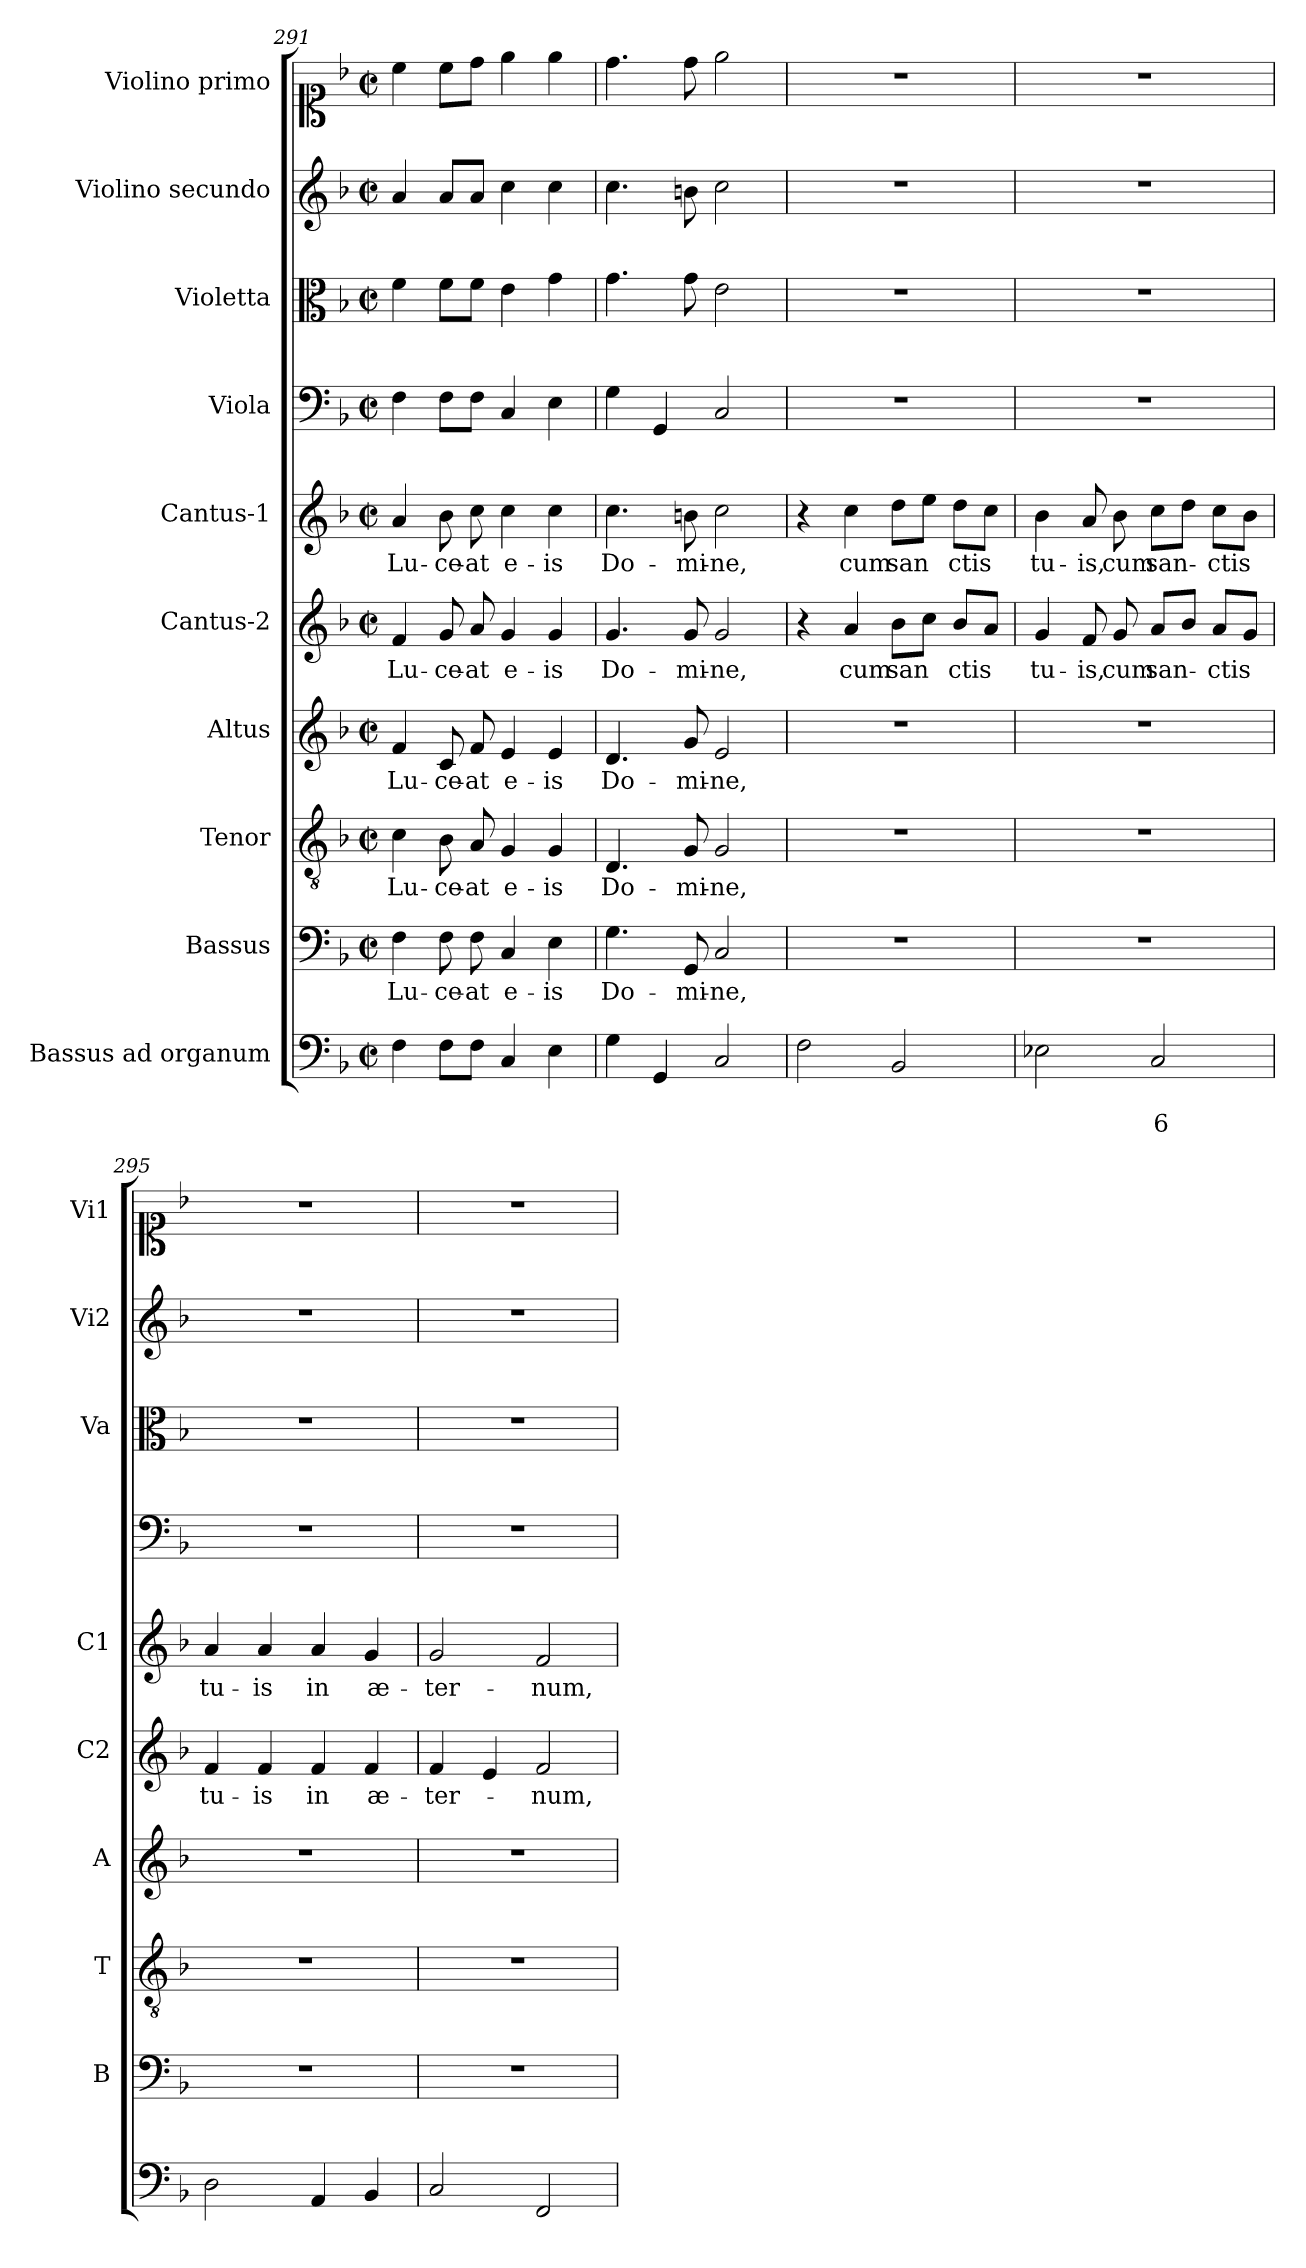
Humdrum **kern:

**kern	**text	**text	**kern	**text	**kern	**text	**kern	**text	**kern	**text	**kern	**text	**kern	**kern	**kern	**kern
*part10	*part10	*part10	*part9	*part9	*part8	*part8	*part7	*part7	*part6	*part6	*part5	*part5	*part4	*part3	*part2	*part1
*staff10	*staff10	*staff10	*staff9	*staff9	*staff8	*staff8	*staff7	*staff7	*staff6	*staff6	*staff5	*staff5	*staff4	*staff3	*staff2	*staff1
*I"Bassus ad  organum	*	*	*I"Bassus	*	*I"Tenor	*	*I"Altus	*	*I"Cantus-2	*	*I"Cantus-1	*	*I"Viola	*I"Violetta	*I"Violino secundo	*I"Violino primo
*	*	*	*I'B	*	*I'T	*	*I'A	*	*I'C2	*	*I'C1	*	*	*I'Va	*I'Vi2	*I'Vi1
*clefF4	*	*	*clefF4	*	*clefGv2	*	*clefG2	*	*clefG2	*	*clefG2	*	*clefF4	*clefC3	*clefG2	*clefC1
*k[b-]	*	*	*k[b-]	*	*k[b-]	*	*k[b-]	*	*k[b-]	*	*k[b-]	*	*k[b-]	*k[b-]	*k[b-]	*k[b-]
*F:	*	*	*F:	*	*F:	*	*F:	*	*F:	*	*F:	*	*F:	*F:	*F:	*F:
*M2/2	*	*	*M2/2	*	*M2/2	*	*M2/2	*	*M2/2	*	*M2/2	*	*M2/2	*M2/2	*M2/2	*M2/2
*met(c|)	*	*	*met(c|)	*	*met(c|)	*	*met(c|)	*	*met(c|)	*	*met(c|)	*	*met(c|)	*met(c|)	*met(c|)	*met(c|)
=291	=291	=291	=291	=291	=291	=291	=291	=291	=291	=291	=291	=291	=291	=291	=291	=291
!	!	!	!	!LO:LY:b	!	!LO:LY:b	!	!LO:LY:b	!	!LO:LY:b	!	!LO:LY:b	!	!	!	!
4F\	.	.	4F\	Lu-	4c\	Lu-	4f/	Lu-	4f/	Lu-	4a/	Lu-	4F\	4f\	4a/	4cc\
!	!	!	!	!LO:LY:b	!	!LO:LY:b	!	!LO:LY:b	!	!LO:LY:b	!	!LO:LY:b	!	!	!	!
8F\L	.	.	8F\	-ce-	8B-\	-ce-	8c/	-ce-	8g/	-ce-	8b-\	-ce-	8F\L	8f\L	8a/L	8cc\L
!	!	!	!	!LO:LY:b	!	!LO:LY:b	!	!LO:LY:b	!	!LO:LY:b	!	!LO:LY:b	!	!	!	!
8F\J	.	.	8F\	-at	8A/	-at	8f/	-at	8a/	-at	8cc\	-at	8F\J	8f\J	8a/J	8dd\J
!	!	!	!	!LO:LY:b	!	!LO:LY:b	!	!LO:LY:b	!	!LO:LY:b	!	!LO:LY:b	!	!	!	!
4C/	.	.	4C/	e-	4G/	e-	4e/	e-	4g/	e-	4cc\	e-	4C/	4e\	4cc\	4ee\
!	!	!	!	!LO:LY:b	!	!LO:LY:b	!	!LO:LY:b	!	!LO:LY:b	!	!LO:LY:b	!	!	!	!
4E\	.	.	4E\	-is	4G/	-is	4e/	-is	4g/	-is	4cc\	-is	4E\	4g\	4cc\	4ee\
=292	=292	=292	=292	=292	=292	=292	=292	=292	=292	=292	=292	=292	=292	=292	=292	=292
!	!	!	!	!LO:LY:b	!	!LO:LY:b	!	!LO:LY:b	!	!LO:LY:b	!	!LO:LY:b	!	!	!	!
4G\	.	.	4.G\	Do-	4.D/	Do-	4.d/	Do-	4.g/	Do-	4.cc\	Do-	4G\	4.g\	4.cc\	4.dd\
4GG/	.	.	.	.	.	.	.	.	.	.	.	.	4GG/	.	.	.
!	!	!	!	!LO:LY:b	!	!LO:LY:b	!	!LO:LY:b	!	!LO:LY:b	!	!LO:LY:b	!	!	!	!
.	.	.	8GG/	-mi-	8G/	-mi-	8g/	-mi-	8g/	-mi-	8bn\	-mi-	.	8g\	8bn\	8dd\
!	!	!	!	!LO:LY:b	!	!LO:LY:b	!	!LO:LY:b	!	!LO:LY:b	!	!LO:LY:b	!	!	!	!
2C/	.	.	2C/	-ne,	2G/	-ne,	2e/	-ne,	2g/	-ne,	2cc\	-ne,	2C/	2e\	2cc\	2ee\
=293	=293	=293	=293	=293	=293	=293	=293	=293	=293	=293	=293	=293	=293	=293	=293	=293
2F\	.	.	1r	.	1r	.	1r	.	4r	.	4r	.	1r	1r	1r	1r
!	!	!	!	!	!	!	!	!	!	!LO:LY:b	!	!LO:LY:b	!	!	!	!
.	.	.	.	.	.	.	.	.	4a/	cum	4cc\	cum	.	.	.	.
!	!	!	!	!	!	!	!	!	!	!LO:LY:b	!	!LO:LY:b	!	!	!	!
2BB-/	.	.	.	.	.	.	.	.	8b-\L	san	8dd\L	san	.	.	.	.
.	.	.	.	.	.	.	.	.	8cc\J	.	8ee\J	.	.	.	.	.
!	!	!	!	!	!	!	!	!	!	!LO:LY:b	!	!LO:LY:b	!	!	!	!
.	.	.	.	.	.	.	.	.	8b-/L	ctis	8dd\L	ctis	.	.	.	.
.	.	.	.	.	.	.	.	.	8a/J	.	8cc\J	.	.	.	.	.
=294	=294	=294	=294	=294	=294	=294	=294	=294	=294	=294	=294	=294	=294	=294	=294	=294
!	!	!	!	!	!	!	!	!	!	!LO:LY:b	!	!LO:LY:b	!	!	!	!
2E-X\	.	.	1r	.	1r	.	1r	.	4g/	tu-	4b-\	tu-	1r	1r	1r	1r
!	!	!	!	!	!	!	!	!	!	!LO:LY:b	!	!LO:LY:b	!	!	!	!
.	.	.	.	.	.	.	.	.	8f/	-is,	8a/	-is,	.	.	.	.
!	!	!	!	!	!	!	!	!	!	!LO:LY:b	!	!LO:LY:b	!	!	!	!
.	.	.	.	.	.	.	.	.	8g/	cum	8b-\	cum	.	.	.	.
!	!	!LO:LY:b	!	!	!	!	!	!	!	!LO:LY:b	!	!LO:LY:b	!	!	!	!
2C/	.	6	.	.	.	.	.	.	8a/L	san-	8cc\L	san-	.	.	.	.
.	.	.	.	.	.	.	.	.	8b-/J	.	8dd\J	.	.	.	.	.
!	!	!	!	!	!	!	!	!	!	!LO:LY:b	!	!LO:LY:b	!	!	!	!
.	.	.	.	.	.	.	.	.	8a/L	-ctis	8cc\L	-ctis	.	.	.	.
.	.	.	.	.	.	.	.	.	8g/J	.	8b-\J	.	.	.	.	.
!!LO:PB:g=z
=295	=295	=295	=295	=295	=295	=295	=295	=295	=295	=295	=295	=295	=295	=295	=295	=295
!	!	!	!	!	!	!	!	!	!	!LO:LY:b	!	!LO:LY:b	!	!	!	!
2D\	.	.	1r	.	1r	.	1r	.	4f/	tu-	4a/	tu-	1r	1r	1r	1r
!	!	!	!	!	!	!	!	!	!	!LO:LY:b	!	!LO:LY:b	!	!	!	!
.	.	.	.	.	.	.	.	.	4f/	-is	4a/	-is	.	.	.	.
!	!	!	!	!	!	!	!	!	!	!LO:LY:b	!	!LO:LY:b	!	!	!	!
4AA/	.	.	.	.	.	.	.	.	4f/	in	4a/	in	.	.	.	.
!	!	!	!	!	!	!	!	!	!	!LO:LY:b	!	!LO:LY:b	!	!	!	!
4BB-/	.	.	.	.	.	.	.	.	4f/	æ-	4g/	æ-	.	.	.	.
=296	=296	=296	=296	=296	=296	=296	=296	=296	=296	=296	=296	=296	=296	=296	=296	=296
!	!	!	!	!	!	!	!	!	!	!LO:LY:b	!	!LO:LY:b	!	!	!	!
2C/	.	.	1r	.	1r	.	1r	.	4f/	-ter-	2g/	-ter-	1r	1r	1r	1r
.	.	.	.	.	.	.	.	.	4e/	.	.	.	.	.	.	.
!	!	!	!	!	!	!	!	!	!	!LO:LY:b	!	!LO:LY:b	!	!	!	!
2FF/	.	.	.	.	.	.	.	.	2f/	-num,	2f/	-num,	.	.	.	.
=	=	=	=	=	=	=	=	=	=	=	=	=	=	=	=	=
*-	*-	*-	*-	*-	*-	*-	*-	*-	*-	*-	*-	*-	*-	*-	*-	*-
